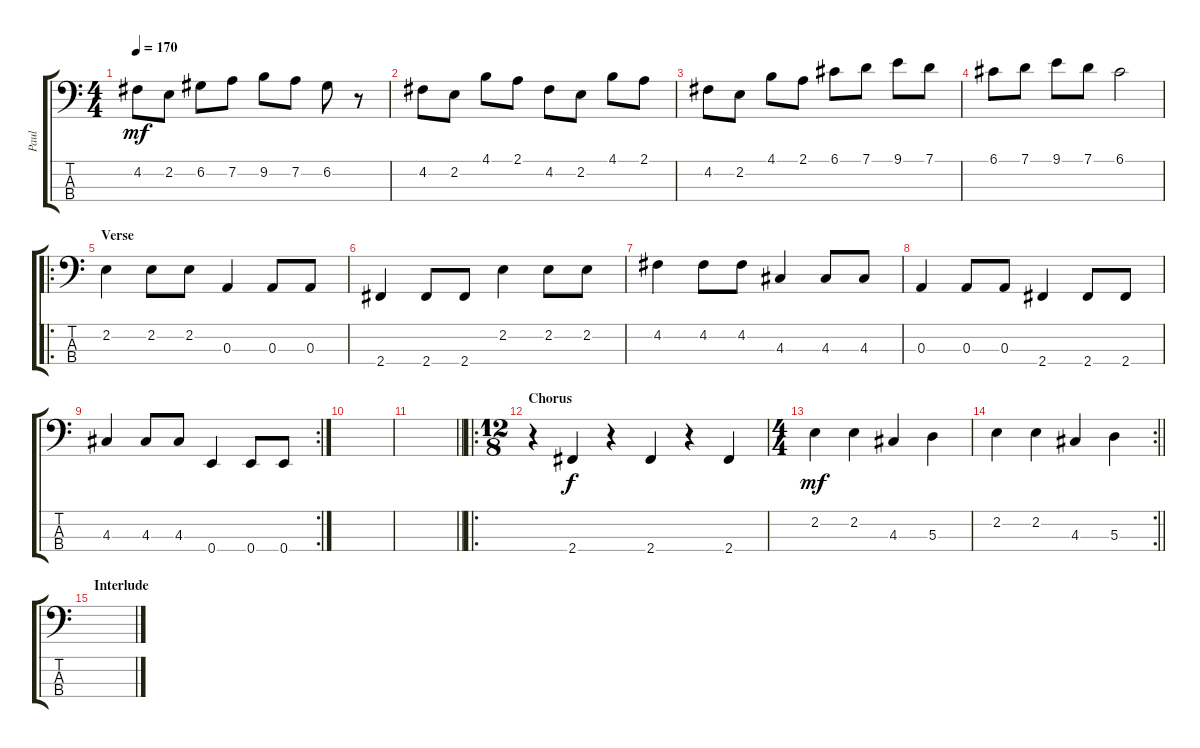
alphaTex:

\track ("Paul" "Paul") {mute instrument electricbassfinger}
\staff {score tabs}
\tuning (G2 D2 A1 E1) {hide}
\ts (4 4)
\tempo 170
\clef f4
\ks c
4.2.8{dy mf} 2.2.8 6.2.8 7.2.8 9.2.8 7.2.8 6.2.8 r.8 |
4.2.8 2.2.8 4.1.8 2.1.8 4.2.8 2.2.8 4.1.8 2.1.8 |
4.2.8 2.2.8 4.1.8 2.1.8 6.1.8 7.1.8 9.1.8 7.1.8 |
6.1.8 7.1.8 9.1.8 7.1.8 6.1.2 |
\ro
\section ("" "Verse")
2.2.4 2.2.8 2.2.8 0.3.4 0.3.8 0.3.8 |
2.4.4 2.4.8 2.4.8 2.2.4 2.2.8 2.2.8 |
4.2.4 4.2.8 4.2.8 4.3.4 4.3.8 4.3.8 |
0.3.4 0.3.8 0.3.8 2.4.4 2.4.8 2.4.8 |
\rc 2
4.3.4 4.3.8 4.3.8 0.4.4 0.4.8 0.4.8 |
|
\barLineRight lightlight
|
\ro
\ts (12 8)
\section ("" "Chorus")
r.4 2.4.4{dy f} r.4 2.4.4 r.4 2.4.4 |
\ts (4 4)
2.2.4{dy mf} 2.2.4 4.3.4 5.3.4 |
\rc 2
\barLineRight lightlight
2.2.4 2.2.4 4.3.4 5.3.4 |
\section ("" "Interlude")
